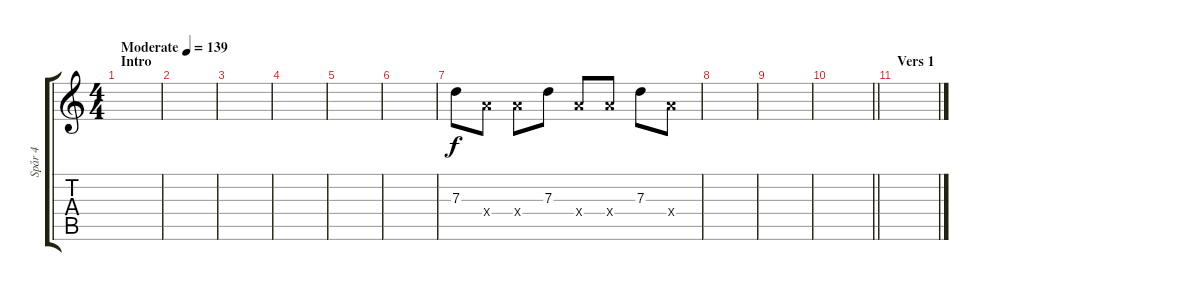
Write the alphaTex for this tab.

\track ("Spår 4" "Spår 4") {instrument overdrivenguitar}
\staff {score tabs}
\tuning (E4 B3 G3 D3 A2 E2) {hide}
\ts (4 4)
\section ("" "Intro")
\tempo (139 "Moderate")
\clef g2
\ks c
|
|
|
|
|
|
7.3.8 7.4{x}.8 7.4{x}.8 7.3.8 7.4{x}.8 7.4{x}.8 7.3.8 7.4{x}.8 |
|
|
\barLineRight lightlight
|
\section ("" "Vers 1")
